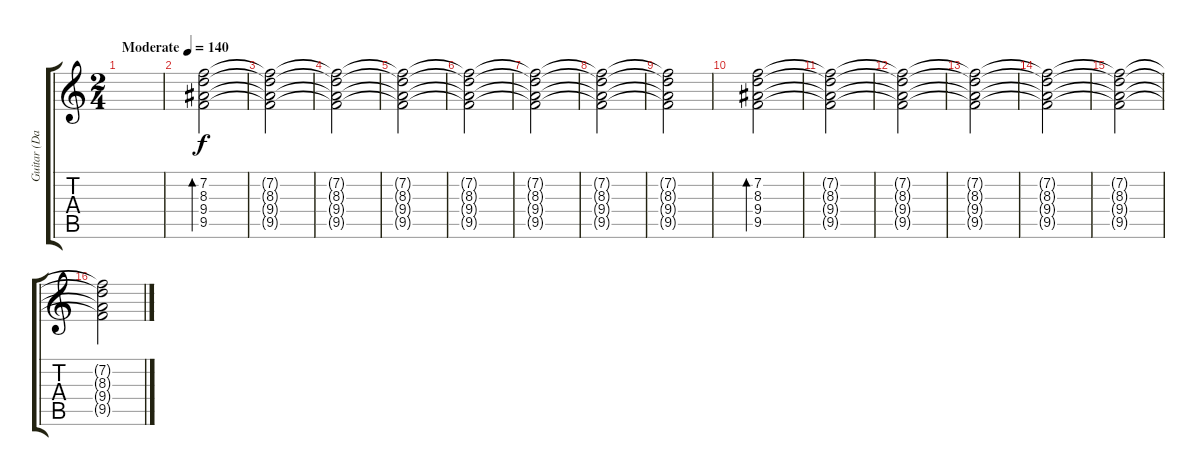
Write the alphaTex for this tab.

\track ("Guitar (Dallas Green)" "Guitar (Da") {instrument distortionguitar}
\staff {score tabs}
\tuning (Eb4 Bb3 Gb3 Db3 Ab2 Eb2) {hide}
\ts (2 4)
\tempo (140 "Moderate")
\clef g2
\ks c
|
(7.2 8.3 9.4 9.5).2{bd 60} |
(7.2{t} 8.3{t} 9.4{t} 9.5{t}).2 |
(7.2{t} 8.3{t} 9.4{t} 9.5{t}).2 |
(7.2{t} 8.3{t} 9.4{t} 9.5{t}).2 |
(7.2{t} 8.3{t} 9.4{t} 9.5{t}).2 |
(7.2{t} 8.3{t} 9.4{t} 9.5{t}).2 |
(7.2{t} 8.3{t} 9.4{t} 9.5{t}).2 |
(7.2{t} 8.3{t} 9.4{t} 9.5{t}).2 |
(7.2 8.3 9.4 9.5).2{bd 60} |
(7.2{t} 8.3{t} 9.4{t} 9.5{t}).2 |
(7.2{t} 8.3{t} 9.4{t} 9.5{t}).2 |
(7.2{t} 8.3{t} 9.4{t} 9.5{t}).2 |
(7.2{t} 8.3{t} 9.4{t} 9.5{t}).2 |
(7.2{t} 8.3{t} 9.4{t} 9.5{t}).2 |
(7.2{t} 8.3{t} 9.4{t} 9.5{t}).2
